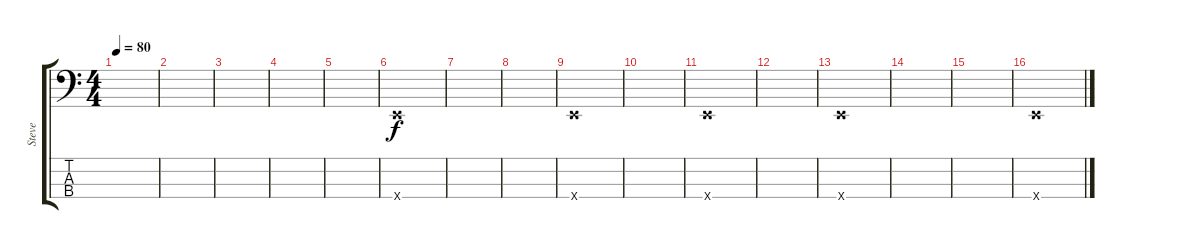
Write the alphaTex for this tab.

\track ("Steve" "Steve") {instrument electricbassfinger}
\staff {score tabs}
\tuning (G2 D2 A1 E1) {hide}
\ts (4 4)
\tempo 80
\clef f4
\ks c
|
|
|
|
|
0.4{x}.1 |
|
|
0.4{x}.1 |
|
0.4{x}.1 |
|
0.4{x}.1 |
|
|
0.4{x}.1
